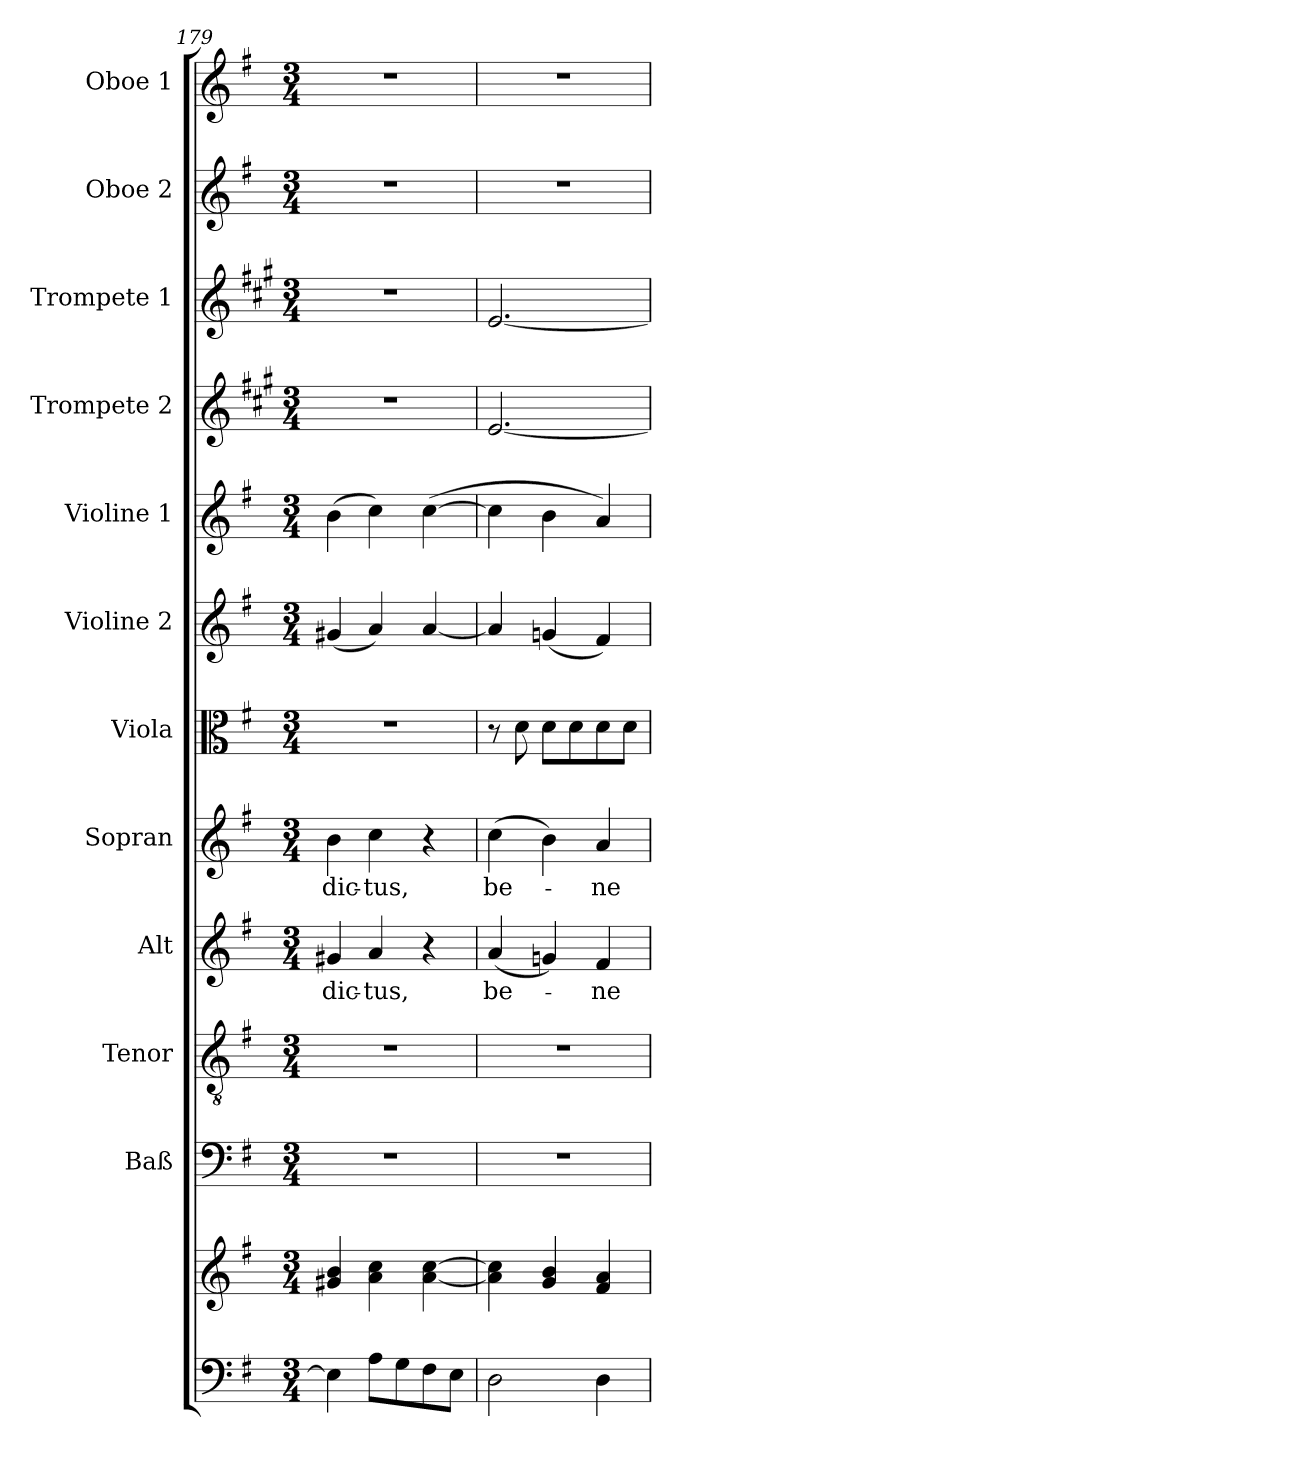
**kern	**kern	**kern	**kern	**kern	**text	**kern	**text	**kern	**kern	**kern	**kern	**kern	**kern	**kern
*part12	*part12	*part11	*part10	*part9	*part9	*part8	*part8	*part7	*part6	*part5	*part4	*part3	*part2	*part1
*staff13	*staff12	*staff11	*staff10	*staff9	*staff9	*staff8	*staff8	*staff7	*staff6	*staff5	*staff4	*staff3	*staff2	*staff1
*	*	*I"Baß	*I"Tenor	*I"Alt	*	*I"Sopran	*	*I"Viola	*I"Violine 2	*I"Violine 1	*I"Trompete 2	*I"Trompete 1	*I"Oboe 2	*I"Oboe 1
*	*	*I'Baß	*I'Ten	*I'Alt	*	*I'Sop	*	*I'Vla.	*I'Vln. 2	*I'Vln. 1	*I'Trp. 2	*I'Trp. 1	*I'Ob. 2	*I'Ob. 1
*clefF4	*clefG2	*clefF4	*clefGv2	*clefG2	*	*clefG2	*	*clefC3	*clefG2	*clefG2	*clefG2	*clefG2	*clefG2	*clefG2
*	*	*	*	*	*	*	*	*	*	*	*ITrd1c2	*ITrd1c2	*	*
*k[f#]	*k[f#]	*k[f#]	*k[f#]	*k[f#]	*	*k[f#]	*	*k[f#]	*k[f#]	*k[f#]	*k[f#]	*k[f#]	*k[f#]	*k[f#]
*G:	*G:	*G:	*G:	*G:	*	*G:	*	*G:	*G:	*G:	*G:	*G:	*G:	*G:
*M3/4	*M3/4	*M3/4	*M3/4	*M3/4	*	*M3/4	*	*M3/4	*M3/4	*M3/4	*M3/4	*M3/4	*M3/4	*M3/4
=179	=179	=179	=179	=179	=179	=179	=179	=179	=179	=179	=179	=179	=179	=179
!	!	!	!	!	!LO:LY:b	!	!LO:LY:b	!	!	!	!	!	!	!
4E\]	4g#X/ 4b/	2.r	2.r	4g#X/	-dic-	4b\	-dic-	2.r	(<4g#X/	(>4b\	2.r	2.r	2.r	2.r
!	!	!	!	!	!LO:LY:b	!	!LO:LY:b	!	!	!	!	!	!	!
8A\L	4a\ 4cc\	.	.	4a/	-tus,	4cc\	-tus,	.	4a/)	4cc\)	.	.	.	.
8G\	.	.	.	.	.	.	.	.	.	.	.	.	.	.
8F#\	[4a\ [4cc\	.	.	4r	.	4r	.	.	[4a/	(>[4cc\	.	.	.	.
8E\J	.	.	.	.	.	.	.	.	.	.	.	.	.	.
=180	=180	=180	=180	=180	=180	=180	=180	=180	=180	=180	=180	=180	=180	=180
!	!	!	!	!	!LO:LY:b	!	!LO:LY:b	!	!	!	!	!	!	!
2D\	4a\] 4cc\]	2.r	2.r	(<4a/	be-	(>4cc\	be-	8r	4a/]	4cc\]	[2.d/	[2.d/	2.r	2.r
.	.	.	.	.	.	.	.	8d\	.	.	.	.	.	.
.	4g/ 4b/	.	.	4gn/)	.	4b\)	.	8d\L	(<4gn/	4b\	.	.	.	.
.	.	.	.	.	.	.	.	8d\	.	.	.	.	.	.
!	!	!	!	!	!LO:LY:b	!	!LO:LY:b	!	!	!	!	!	!	!
4D\	4f#/ 4a/	.	.	4f#/	-ne-	4a/	-ne-	8d\	4f#/)	4a/)	.	.	.	.
.	.	.	.	.	.	.	.	8d\J	.	.	.	.	.	.
=	=	=	=	=	=	=	=	=	=	=	=	=	=	=
*-	*-	*-	*-	*-	*-	*-	*-	*-	*-	*-	*-	*-	*-	*-
